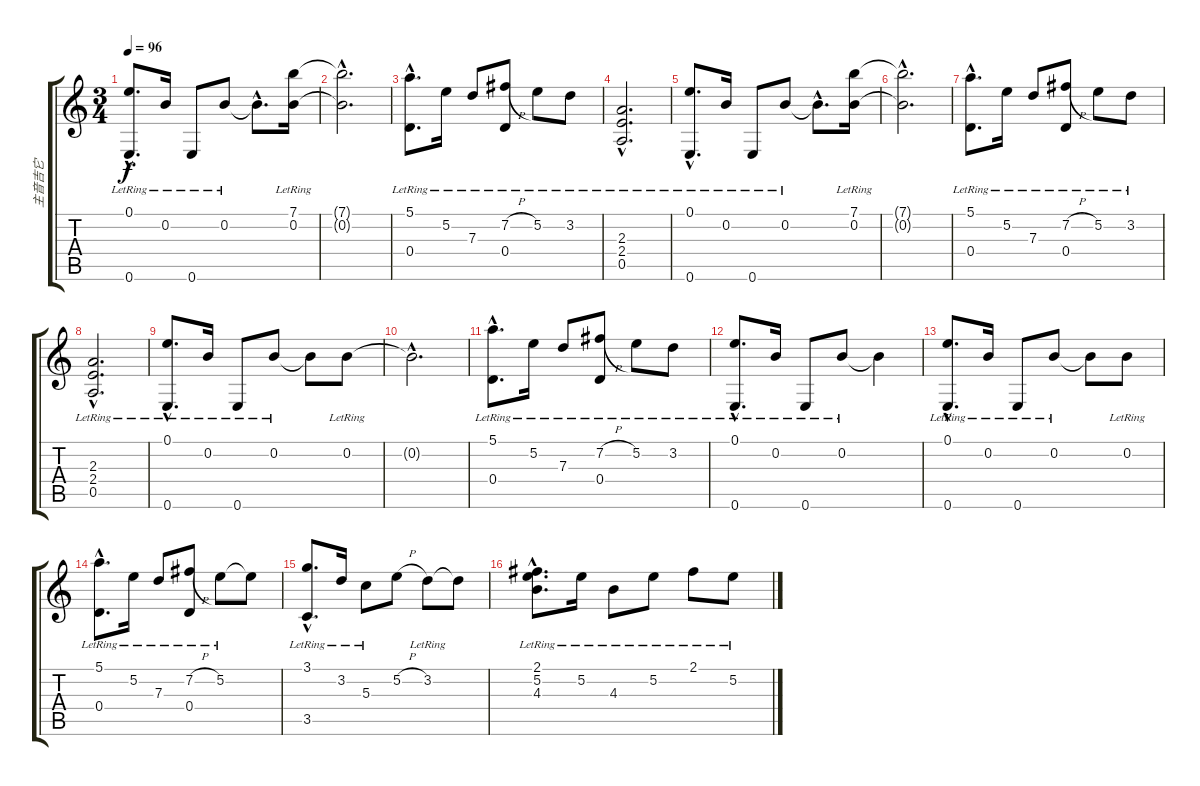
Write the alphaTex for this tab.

\track ("主音吉它" "主音吉它") {instrument acousticguitarnylon}
\staff {score tabs}
\tuning (E4 B3 G3 D3 A2 E2) {hide}
\ts (3 4)
\tempo 96
\clef g2
\ks c
(0.1{hac lr} 0.6{hac lr}).8{d dy f instrument acousticguitarnylon} 0.2{lr}.16 0.6{lr}.8 0.2{lr}.8 0.2{hac t}.8{d} (7.1{lr} 0.2{lr}).16 |
(7.1{hac t} 0.2{hac t}).2{d} |
(5.1{hac lr} 0.4{hac lr}).8{d} 5.2{lr}.16 7.3{lr}.8 (7.2{h} 0.4{lr}).8 5.2{lr}.8 3.2{lr}.8 |
(2.3{hac lr} 2.4{hac lr} 0.5{hac lr}).2{d} |
(0.1{hac lr} 0.6{hac lr}).8{d} 0.2{lr}.16 0.6{lr}.8 0.2{lr}.8 0.2{hac t}.8{d} (7.1{lr} 0.2{lr}).16 |
(7.1{hac t} 0.2{hac t}).2{d} |
(5.1{hac lr} 0.4{hac lr}).8{d} 5.2{lr}.16 7.3{lr}.8 (7.2{h} 0.4{lr}).8 5.2{lr}.8 3.2{lr}.8 |
(2.3{hac lr} 2.4{hac lr} 0.5{hac lr}).2{d} |
(0.1{hac lr} 0.6{hac lr}).8{d} 0.2{lr}.16 0.6{lr}.8 0.2{lr}.8 0.2{t}.8 0.2{lr}.8 |
0.2{hac t}.2{d} |
(5.1{hac lr} 0.4{hac lr}).8{d} 5.2{lr}.16 7.3{lr}.8 (7.2{h} 0.4{lr}).8 5.2{lr}.8 3.2{lr}.8 |
(0.1{hac lr} 0.6{hac lr}).8{d} 0.2{lr}.16 0.6{lr}.8 0.2{lr}.8 0.2{t}.4 |
(0.1{hac lr} 0.6{hac lr}).8{d} 0.2{lr}.16 0.6{lr}.8 0.2{lr}.8 0.2{t}.8 0.2{lr}.8 |
(5.1{hac lr} 0.4{hac lr}).8{d} 5.2{lr}.16 7.3{lr}.8 (7.2{h} 0.4{lr}).8 5.2{lr}.8 5.2{t}.8 |
(3.1{hac lr} 3.5{hac lr}).8{d} 3.2{lr}.16 5.3{lr}.8 5.2{h}.8 3.2{lr}.8 3.2{t}.8 |
(2.1{hac lr} 5.2{hac lr} 4.3{hac lr}).8{d} 5.2{lr}.16 4.3{lr}.8 5.2{lr}.8 2.1{lr}.8 5.2{lr}.8
